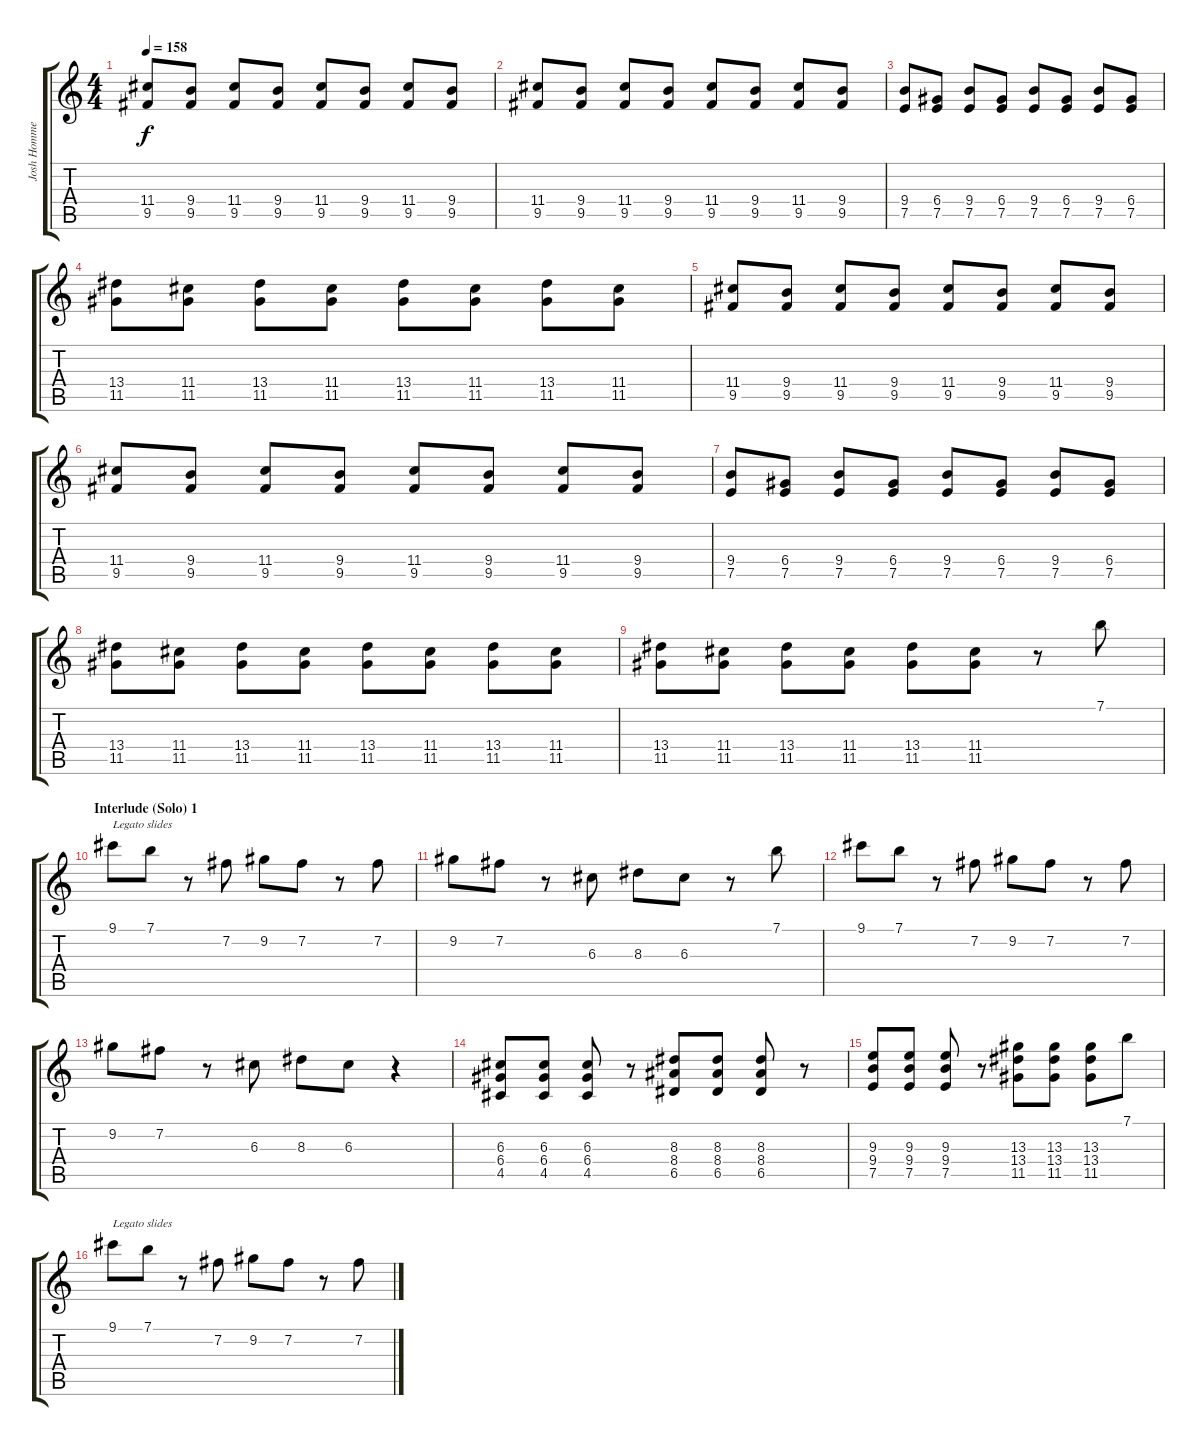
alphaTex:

\track ("Josh Homme (Lead Guitar)" "Josh Homme") {instrument distortionguitar}
\staff {score tabs}
\tuning (E4 B3 G3 D3 A2 E2) {hide}
\ts (4 4)
\tempo 158
\clef g2
\ks c
(11.4 9.5).8{dy f} (9.4 9.5).8 (11.4 9.5).8 (9.4 9.5).8 (11.4 9.5).8 (9.4 9.5).8 (11.4 9.5).8 (9.4 9.5).8 |
(11.4 9.5).8 (9.4 9.5).8 (11.4 9.5).8 (9.4 9.5).8 (11.4 9.5).8 (9.4 9.5).8 (11.4 9.5).8 (9.4 9.5).8 |
(9.4 7.5).8 (6.4 7.5).8 (9.4 7.5).8 (6.4 7.5).8 (9.4 7.5).8 (6.4 7.5).8 (9.4 7.5).8 (6.4 7.5).8 |
(13.4 11.5).8 (11.4 11.5).8 (13.4 11.5).8 (11.4 11.5).8 (13.4 11.5).8 (11.4 11.5).8 (13.4 11.5).8 (11.4 11.5).8 |
(11.4 9.5).8 (9.4 9.5).8 (11.4 9.5).8 (9.4 9.5).8 (11.4 9.5).8 (9.4 9.5).8 (11.4 9.5).8 (9.4 9.5).8 |
(11.4 9.5).8 (9.4 9.5).8 (11.4 9.5).8 (9.4 9.5).8 (11.4 9.5).8 (9.4 9.5).8 (11.4 9.5).8 (9.4 9.5).8 |
(9.4 7.5).8 (6.4 7.5).8 (9.4 7.5).8 (6.4 7.5).8 (9.4 7.5).8 (6.4 7.5).8 (9.4 7.5).8 (6.4 7.5).8 |
(13.4 11.5).8 (11.4 11.5).8 (13.4 11.5).8 (11.4 11.5).8 (13.4 11.5).8 (11.4 11.5).8 (13.4 11.5).8 (11.4 11.5).8 |
(13.4 11.5).8 (11.4 11.5).8 (13.4 11.5).8 (11.4 11.5).8 (13.4 11.5).8 (11.4 11.5).8 r.8 7.1.8 |
\section ("" "Interlude (Solo) 1")
9.1.8{txt "Legato slides" volume 16} 7.1.8 r.8 7.2.8 9.2.8 7.2.8 r.8 7.2.8 |
9.2.8 7.2.8 r.8 6.3.8 8.3.8 6.3.8 r.8 7.1.8 |
9.1.8{volume 16} 7.1.8 r.8 7.2.8 9.2.8 7.2.8 r.8 7.2.8 |
9.2.8 7.2.8 r.8 6.3.8 8.3.8 6.3.8 r.4 |
(6.3 6.4 4.5).8 (6.3 6.4 4.5).8 (6.3 6.4 4.5).8 r.8 (8.3 8.4 6.5).8 (8.3 8.4 6.5).8 (8.3 8.4 6.5).8 r.8 |
(9.3 9.4 7.5).8 (9.3 9.4 7.5).8 (9.3 9.4 7.5).8 r.8 (13.3 13.4 11.5).8 (13.3 13.4 11.5).8 (13.3 13.4 11.5).8 7.1.8 |
9.1.8{txt "Legato slides" volume 16} 7.1.8 r.8 7.2.8 9.2.8 7.2.8 r.8 7.2.8
